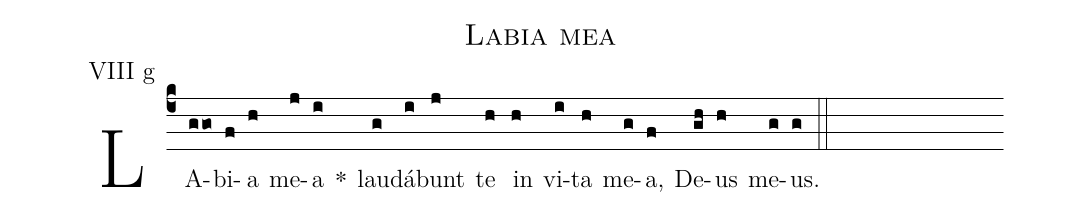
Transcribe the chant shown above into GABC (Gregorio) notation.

name: Labia mea;
annotation: VIII g;
mode: 8;
%%
(c4)
LA(ggo)bi(f)a(h) me(j)a(i) *()
lau(g)dá(i)bunt(j) te(h) in(h) vi(i)ta(h) me(g)a,(f) De(gh)us(h) me(g)us.(g) (::)
